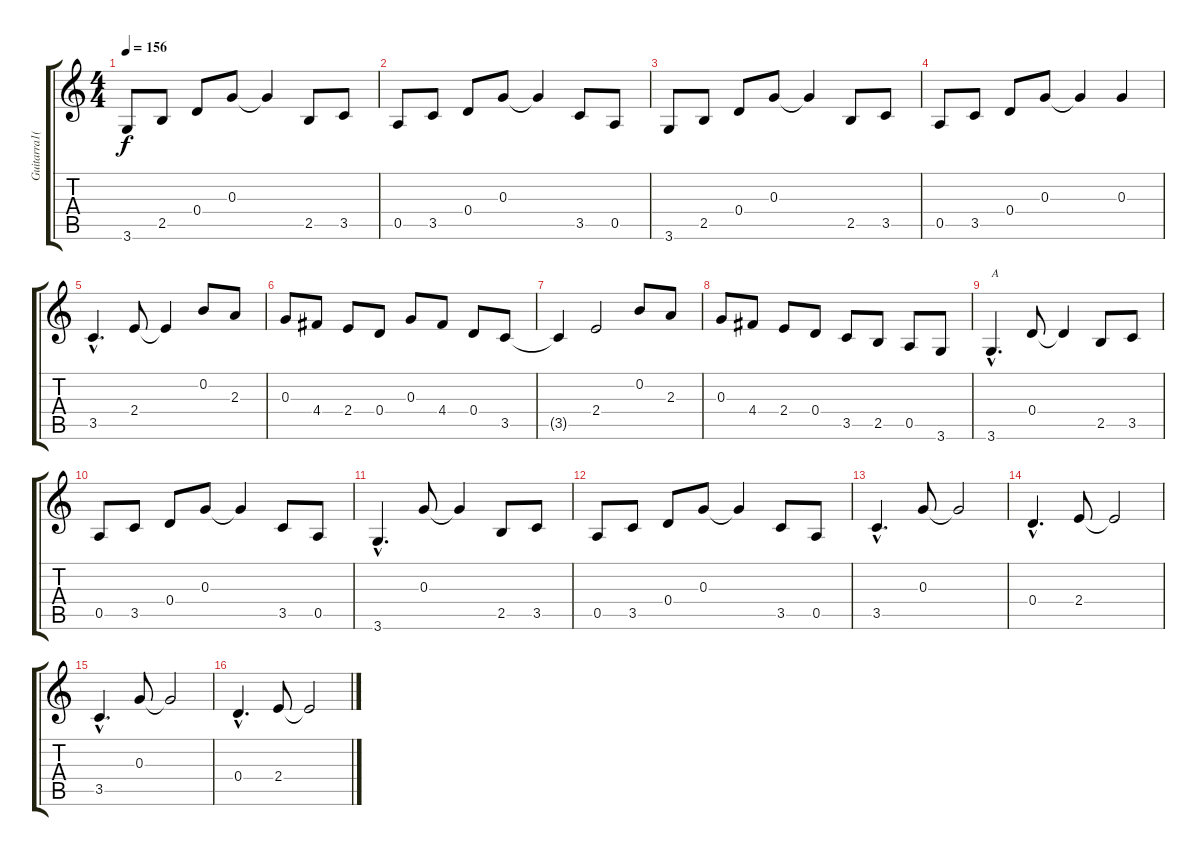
\track ("Guitarra1(Robe)" "Guitarra1(") {instrument electricguitarclean}
\staff {score tabs}
\tuning (E4 B3 G3 D3 A2 E2) {hide}
\ts (4 4)
\tempo 156
\clef g2
\ks c
3.6.8{dy f instrument electricguitarclean} 2.5.8 0.4.8 0.3.8 0.3{t}.4 2.5.8 3.5.8 |
0.5.8 3.5.8 0.4.8 0.3.8 0.3{t}.4 3.5.8 0.5.8 |
3.6.8 2.5.8 0.4.8 0.3.8 0.3{t}.4 2.5.8 3.5.8 |
0.5.8 3.5.8 0.4.8 0.3.8 0.3{t}.4 0.3.4 |
3.5{hac}.4{d} 2.4.8 2.4{t}.4 0.2.8 2.3.8 |
0.3.8 4.4.8 2.4.8 0.4.8 0.3.8 4.4.8 0.4.8 3.5.8 |
3.5{t}.4 2.4.2 0.2.8 2.3.8 |
0.3.8 4.4.8 2.4.8 0.4.8 3.5.8 2.5.8 0.5.8 3.6.8 |
3.6{hac}.4{d txt "A"} 0.4.8 0.4{t}.4 2.5.8 3.5.8 |
0.5.8 3.5.8 0.4.8 0.3.8 0.3{t}.4 3.5.8 0.5.8 |
3.6{hac}.4{d} 0.3.8 0.3{t}.4 2.5.8 3.5.8 |
0.5.8 3.5.8 0.4.8 0.3.8 0.3{t}.4 3.5.8 0.5.8 |
3.5{hac}.4{d} 0.3.8 0.3{t}.2 |
0.4{hac}.4{d} 2.4.8 2.4{t}.2 |
3.5{hac}.4{d} 0.3.8 0.3{t}.2 |
0.4{hac}.4{d} 2.4.8 2.4{t}.2
